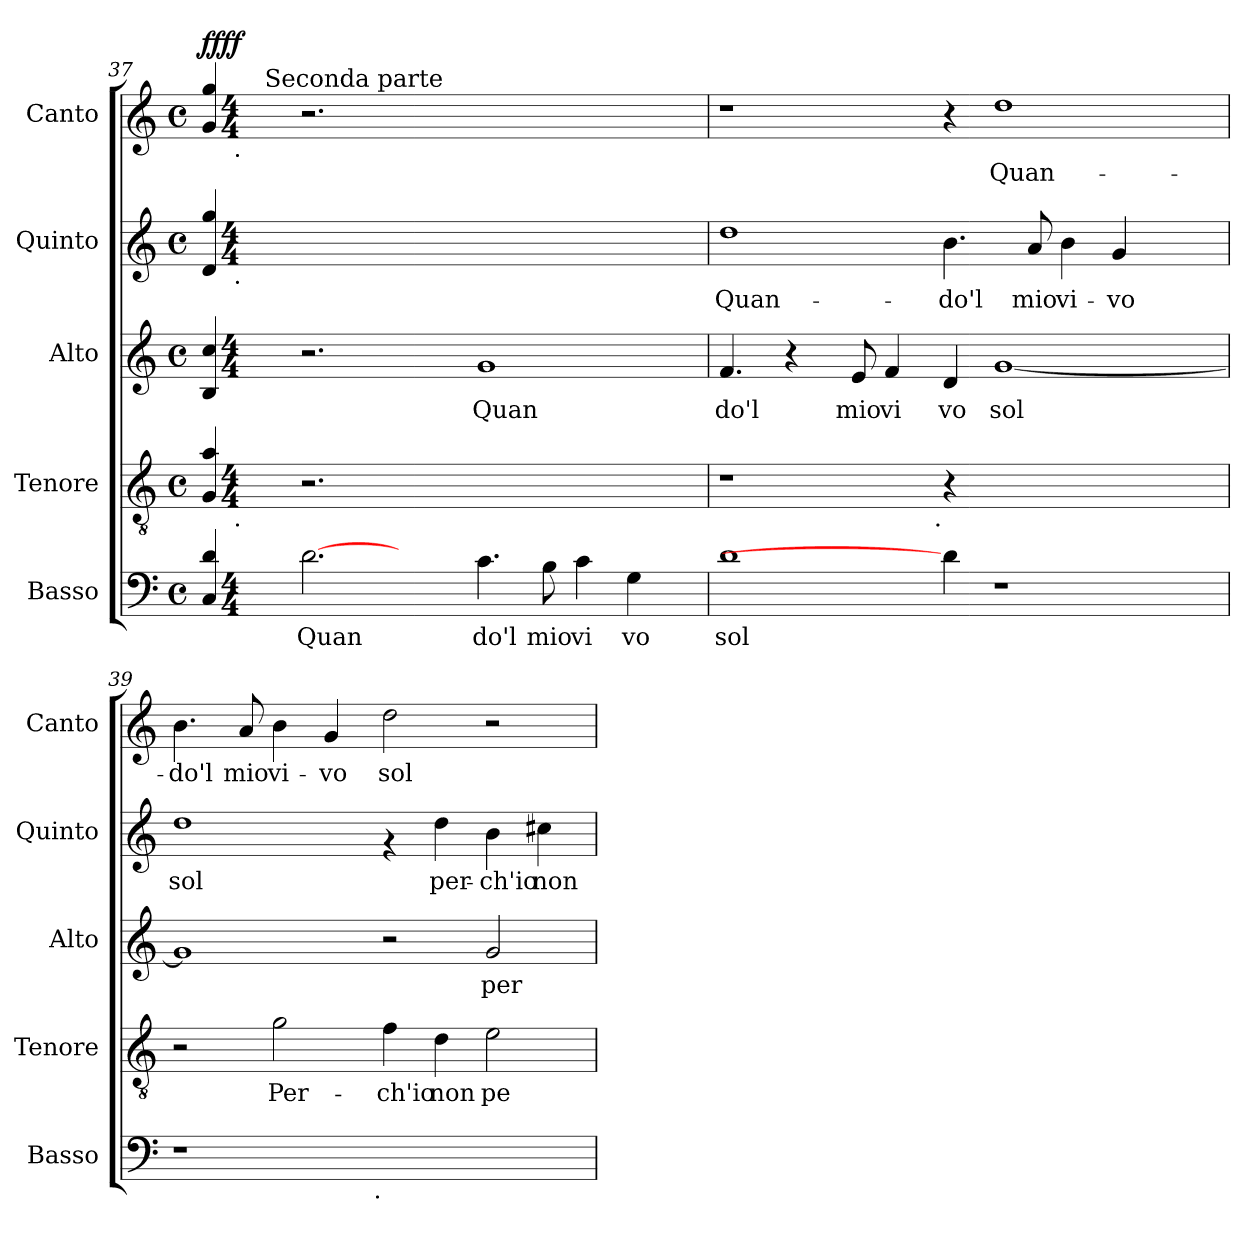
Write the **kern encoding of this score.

**kern	**text	**kern	**text	**kern	**text	**kern	**text	**kern	**text	**dynam
*part5	*part5	*part4	*part4	*part3	*part3	*part2	*part2	*part1	*part1	*part1
*staff5	*staff5	*staff4	*staff4	*staff3	*staff3	*staff2	*staff2	*staff1	*staff1	*staff1
*I"Basso	*	*I"Tenore	*	*I"Alto	*	*I"Quinto	*	*I"Canto	*	*
*I'Basso	*	*I'Tenore	*	*I'Alto	*	*I'Quinto	*	*I'Canto	*	*
!!LO:LB:g=z
*clefF4	*	*clefGv2	*	*clefG2	*	*clefG2	*	*clefG2	*	*
*k[]	*	*k[]	*	*k[]	*	*k[]	*	*k[]	*	*
*C:	*	*C:	*	*C:	*	*C:	*	*C:	*	*
*M4/4	*	*M4/4	*	*M4/4	*	*M4/4	*	*M4/4	*	*
*met(c)	*	*met(c)	*	*met(c)	*	*met(c)	*	*met(c)	*	*
=37	=37	=37	=37	=37	=37	=37	=37	=37	=37	=37
!	!LO:LY:b:cj	!	!LO:LY:b:cj	!	!LO:LY:b:cj	!	!LO:LY:b:cj	!	!LO:LY:b:cj	!LO:DY:b
*	*	*^	*	*	*	*^	*	*^	*	*
*	*	*	*	*	*	*	*	*	*	*	*^	*	*
4d/ 4C/	.	4a/ 4G/	16..ryy	.	4cc/ 4B/	--	4gg/ 4d/	16..ryy	.	4gg/ 4g/	16..ryy	8..ryy	.	ffff
!	!	!	!	!	!	!	!	!	!	!	!LO:TX:b:t=.	!	!	!
!	!	!	!	!	!	!	!	!LO:TX:b:t=.	!	!	!	!	!	!
!	!	!	!LO:TX:b:t=.	!	!	!	!	!	!	!	!	!	!	!
.	.	.	1ryy	.	.	.	.	1ryy	.	.	1ryy	.	.	.
!	!	!	!	!	!	!	!	!	!	!	!	!LO:TX:a:t=Seconda parte	!	!
.	.	.	.	.	.	.	.	.	.	.	.	1ryy	.	.
*M4/4	*	*M4/4	*	*	*M4/4	*	*M4/4	*	*	*M4/4	*	*	*	*
*met(c)	*	*met(c)	*	*	*met(c)	*	*met(c)	*	*	*met(c)	*	*	*	*
!	!LO:LY:b:cj	!	!	!	!	!	!	!	!	!	!	!	!	!
[2.d	Quan	2.r	.	.	2.r	.	0ryy	.	.	2.r	.	.	.	.
4ryy	.	1ryy	.	.	4ryy	.	.	.	.	1ryy	.	.	.	.
.	.	.	1ryy	.	.	.	.	1ryy	.	.	1ryy	.	.	.
.	.	.	.	.	.	.	.	.	.	.	.	1ryy	.	.
!	!LO:LY:b:cj	!	!	!	!	!LO:LY:b:cj	!	!	!	!	!	!	!	!
4.c\	do'l	.	.	.	1g	-Quan	.	.	.	.	.	.	.	.
!	!LO:LY:b:cj	!	!	!	!	!	!	!	!	!	!	!	!	!
8B\	mio	.	.	.	.	.	.	.	.	.	.	.	.	.
!	!LO:LY:b:cj	!	!	!	!	!	!	!	!	!	!	!	!	!
4c\	vi	.	.	.	.	.	.	.	.	.	.	.	.	.
!	!LO:LY:b:cj	!	!	!	!	!	!	!	!	!	!	!	!	!
4G\	vo	4ryy	.	.	.	.	.	.	.	4ryy	.	.	.	.
.	.	.	8ryy	.	.	.	.	8ryy	.	.	8ryy	.	.	.
.	.	.	.	.	.	.	.	.	.	.	.	32ryy	.	.
.	.	.	64ryy	.	.	.	.	64ryy	.	.	64ryy	.	.	.
=38	=38	=38	=38	=38	=38	=38	=38	=38	=38	=38	=38	=38	=38	=38
!	!LO:LY:b:cj	!	!	!	!	!LO:LY:b:cj	!	!	!LO:LY:b:cj	!	!	!	!	!
*	*	*	*	*	*	*	*v	*v	*	*	*	*	*	*
*	*	*	*	*	*	*	*	*	*v	*v	*v	*	*
1d	sol	1r	2ryy	.	4.f/	do'l	1dd	Quan-	1r	.	.
.	.	.	.	.	4r	.	.	.	.	.	.
.	.	.	4ryy	.	.	.	.	.	.	.	.
!	!	!	!	!	!	!LO:LY:b:cj	!	!	!	!	!
.	.	.	.	.	8e/	mio	.	.	.	.	.
!	!	!	!	!	!	!LO:LY:b:cj	!	!	!	!	!
.	.	.	8...ryy	.	4f/	vi	.	.	.	.	.
!	!	!	!LO:TX:b:t=.	!	!	!	!	!	!	!	!
.	.	.	1ryy	.	.	.	.	.	.	.	.
!	!	!	!	!	!	!LO:LY:b:cj	!	!LO:LY:b:cj	!	!	!
4d]	.	4r	.	.	4d/	vo	4.b\	-do'l	4r	.	.
!	!	!	!	!	!	!LO:LY:b:cj	!	!	!	!LO:LY:b:cj	!
1r	.	1ryy	.	.	[<1g	sol	.	.	1dd	Quan-	.
!	!	!	!	!	!	!	!	!LO:LY:b:cj	!	!	!
.	.	.	.	.	.	.	8a/	mio	.	.	.
!	!	!	!	!	!	!	!	!LO:LY:b:cj	!	!	!
.	.	.	.	.	.	.	4b\	vi-	.	.	.
!	!	!	!	!	!	!	!	!LO:LY:b:cj	!	!	!
.	.	.	.	.	.	.	4g/	-vo	.	.	.
.	.	.	4ryy	.	.	.	.	.	.	.	.
.	.	.	.	.	.	.	4ryy	.	.	.	.
.	.	.	64ryy	.	.	.	.	.	.	.	.
=39	=39	=39	=39	=39	=39	=39	=39	=39	=39	=39	=39
!	!	!	!	!	!	!LO:LY:b:cj	!	!LO:LY:b:cj	!	!LO:LY:b:cj	!
*^	*	*v	*v	*	*	*	*	*	*	*	*
1r	2ryy	.	2r	.	1g]	.	1dd	sol	4.b\	-do'l	.
!	!	!	!	!	!	!	!	!	!	!LO:LY:b:cj	!
.	.	.	.	.	.	.	.	.	8a/	mio	.
!	!	!	!	!LO:LY:b:cj	!	!	!	!	!	!LO:LY:b:cj	!
.	4ryy	.	2g\	Per-	.	.	.	.	4b\	vi-	.
!	!	!	!	!	!	!	!	!	!	!LO:LY:b:cj	!
.	8...ryy	.	.	.	.	.	.	.	4g/	-vo	.
!	!LO:TX:b:t=.	!	!	!	!	!	!	!	!	!	!
.	1ryy	.	.	.	.	.	.	.	.	.	.
!	!	!	!	!LO:LY:b:cj	!	!	!	!	!	!LO:LY:b:cj	!
1ryy	.	.	4f\	-ch'io	2r	.	4rf	.	2dd\	sol	.
!	!	!	!	!LO:LY:b:cj	!	!	!	!LO:LY:b:cj	!	!	!
.	.	.	4d\	non	.	.	4dd\	per-	.	.	.
!	!	!	!	!LO:LY:b:cj	!	!LO:LY:b:cj	!	!LO:LY:b:cj	!	!	!
.	.	.	2e\	pe-	2g/	per	4b\	-ch'io	2r	.	.
!	!	!	!	!	!	!	!	!LO:LY:b:cj	!	!	!
.	.	.	.	.	.	.	4cc#X\	non	.	.	.
.	64ryy	.	.	.	.	.	.	.	.	.	.
*v	*v	*	*	*	*	*	*	*	*	*	*
=	=	=	=	=	=	=	=	=	=	=
*-	*-	*-	*-	*-	*-	*-	*-	*-	*-	*-
